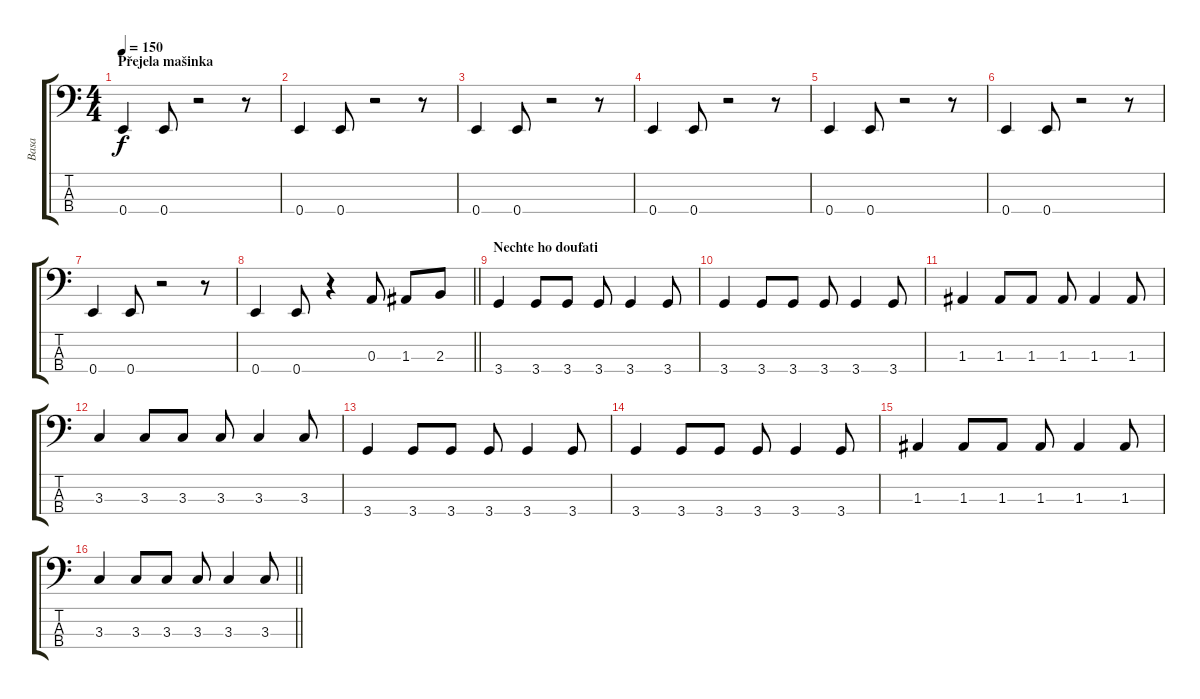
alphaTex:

\track ("Basa" "Basa") {instrument electricbassfinger}
\staff {score tabs}
\tuning (G2 D2 A1 E1) {hide}
\ts (4 4)
\section ("" "Přejela mašinka")
\tempo 150
\clef f4
\ks c
0.4.4{dy f} 0.4.8 r.2 r.8 |
0.4.4 0.4.8 r.2 r.8 |
0.4.4 0.4.8 r.2 r.8 |
0.4.4 0.4.8 r.2 r.8 |
0.4.4 0.4.8 r.2 r.8 |
0.4.4 0.4.8 r.2 r.8 |
0.4.4 0.4.8 r.2 r.8 |
\barLineRight lightlight
0.4.4 0.4.8 r.4 0.3.8 1.3.8 2.3.8 |
\section ("" "Nechte ho doufati")
3.4.4 3.4.8 3.4.8 3.4.8 3.4.4 3.4.8 |
3.4.4 3.4.8 3.4.8 3.4.8 3.4.4 3.4.8 |
1.3.4 1.3.8 1.3.8 1.3.8 1.3.4 1.3.8 |
3.3.4 3.3.8 3.3.8 3.3.8 3.3.4 3.3.8 |
3.4.4 3.4.8 3.4.8 3.4.8 3.4.4 3.4.8 |
3.4.4 3.4.8 3.4.8 3.4.8 3.4.4 3.4.8 |
1.3.4 1.3.8 1.3.8 1.3.8 1.3.4 1.3.8 |
\barLineRight lightlight
3.3.4 3.3.8 3.3.8 3.3.8 3.3.4 3.3.8
